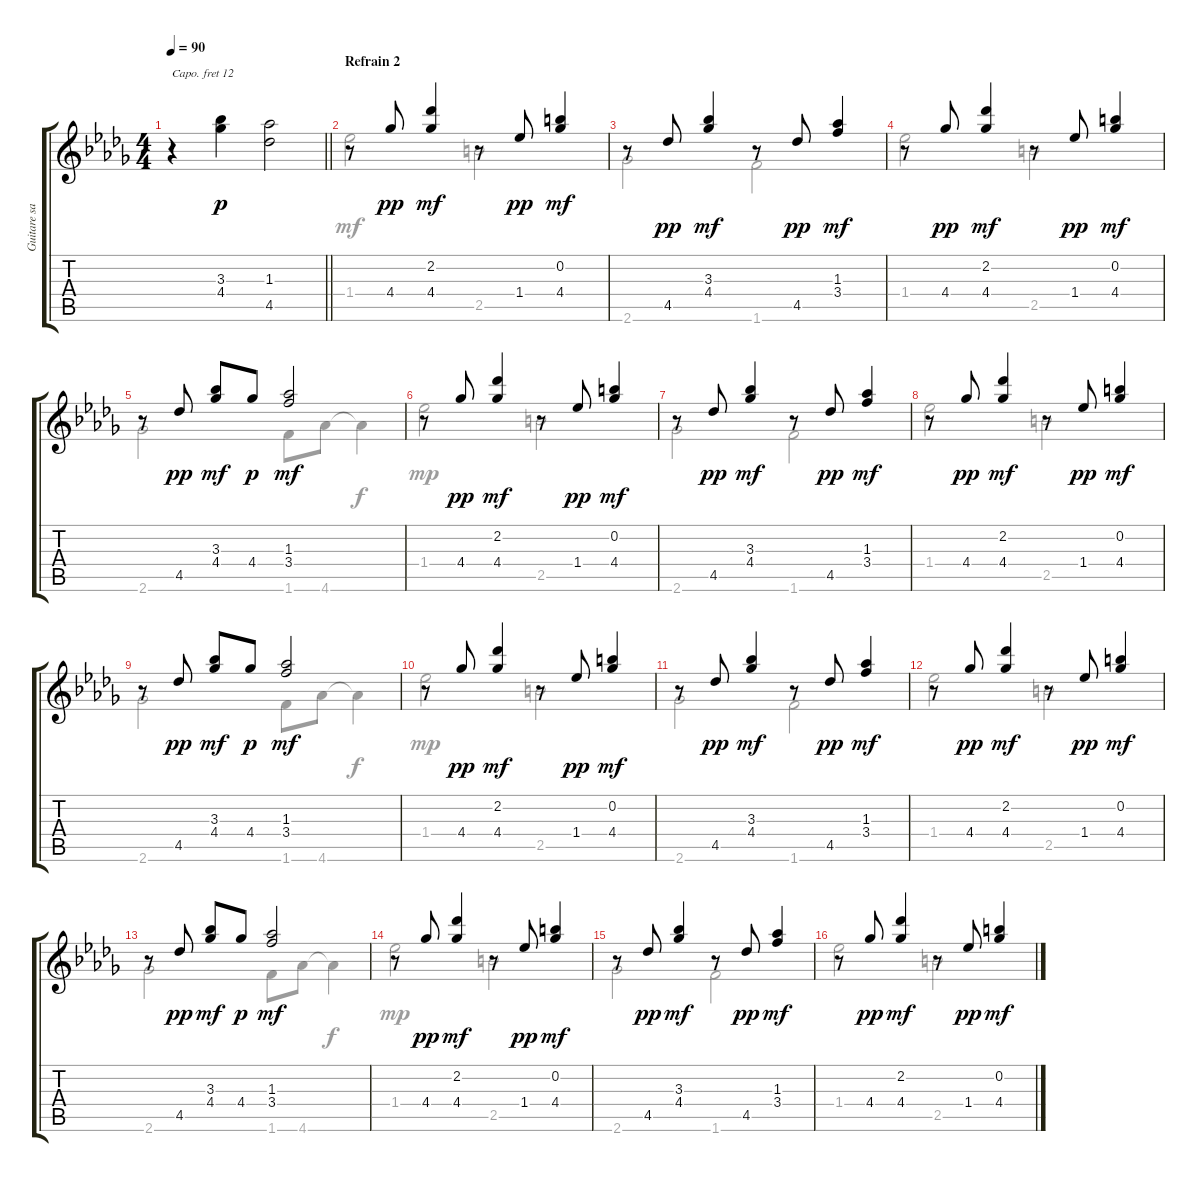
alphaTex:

\track ("Guitare saturée" "Guitare sa") {instrument overdrivenguitar}
\staff {score tabs}
\capo 12
\tuning (E4 B3 G3 D3 A2 E2) {hide}
\voice
\ts (4 4)
\tempo 90
\clef g2
\barLineRight lightlight
\ks db
r.4{dy p} (3.3 4.4).4 (1.3 4.5).2 |
\section ("" "Refrain 2")
r.8 4.4.8{dy pp} (2.2 4.4).4{dy mf} r.8 1.4.8{dy pp} (0.2 4.4).4{dy mf} |
r.8 4.5.8{dy pp} (3.3 4.4).4{dy mf} r.8 4.5.8{dy pp} (1.3 3.4).4{dy mf} |
r.8 4.4.8{dy pp} (2.2 4.4).4{dy mf} r.8 1.4.8{dy pp} (0.2 4.4).4{dy mf} |
r.8 4.5.8{dy pp} (3.3 4.4).8{dy mf} 4.4.8{dy p} (1.3 3.4).2{dy mf} |
r.8 4.4.8{dy pp} (2.2 4.4).4{dy mf} r.8 1.4.8{dy pp} (0.2 4.4).4{dy mf} |
r.8 4.5.8{dy pp} (3.3 4.4).4{dy mf} r.8 4.5.8{dy pp} (1.3 3.4).4{dy mf} |
r.8 4.4.8{dy pp} (2.2 4.4).4{dy mf} r.8 1.4.8{dy pp} (0.2 4.4).4{dy mf} |
r.8 4.5.8{dy pp} (3.3 4.4).8{dy mf} 4.4.8{dy p} (1.3 3.4).2{dy mf} |
r.8 4.4.8{dy pp} (2.2 4.4).4{dy mf} r.8 1.4.8{dy pp} (0.2 4.4).4{dy mf} |
r.8 4.5.8{dy pp} (3.3 4.4).4{dy mf} r.8 4.5.8{dy pp} (1.3 3.4).4{dy mf} |
r.8 4.4.8{dy pp} (2.2 4.4).4{dy mf} r.8 1.4.8{dy pp} (0.2 4.4).4{dy mf} |
r.8 4.5.8{dy pp} (3.3 4.4).8{dy mf} 4.4.8{dy p} (1.3 3.4).2{dy mf} |
r.8 4.4.8{dy pp} (2.2 4.4).4{dy mf} r.8 1.4.8{dy pp} (0.2 4.4).4{dy mf} |
r.8 4.5.8{dy pp} (3.3 4.4).4{dy mf} r.8 4.5.8{dy pp} (1.3 3.4).4{dy mf} |
r.8 4.4.8{dy pp} (2.2 4.4).4{dy mf} r.8 1.4.8{dy pp} (0.2 4.4).4{dy mf}
\voice
\clef g2
\ottava regular
\simile none
\barLineRight lightlight
\ks db
|
1.4.2 2.5.2 |
2.6.2 1.6.2 |
1.4.2 2.5.2 |
2.6.2 1.6.8 4.6.8 4.6{t}.4{dy f} |
1.4.2{dy mp} 2.5.2 |
2.6.2 1.6.2 |
1.4.2 2.5.2 |
2.6.2 1.6.8 4.6.8 4.6{t}.4{dy f} |
1.4.2{dy mp} 2.5.2 |
2.6.2 1.6.2 |
1.4.2 2.5.2 |
2.6.2 1.6.8 4.6.8 4.6{t}.4{dy f} |
1.4.2{dy mp} 2.5.2 |
2.6.2 1.6.2 |
1.4.2 2.5.2
